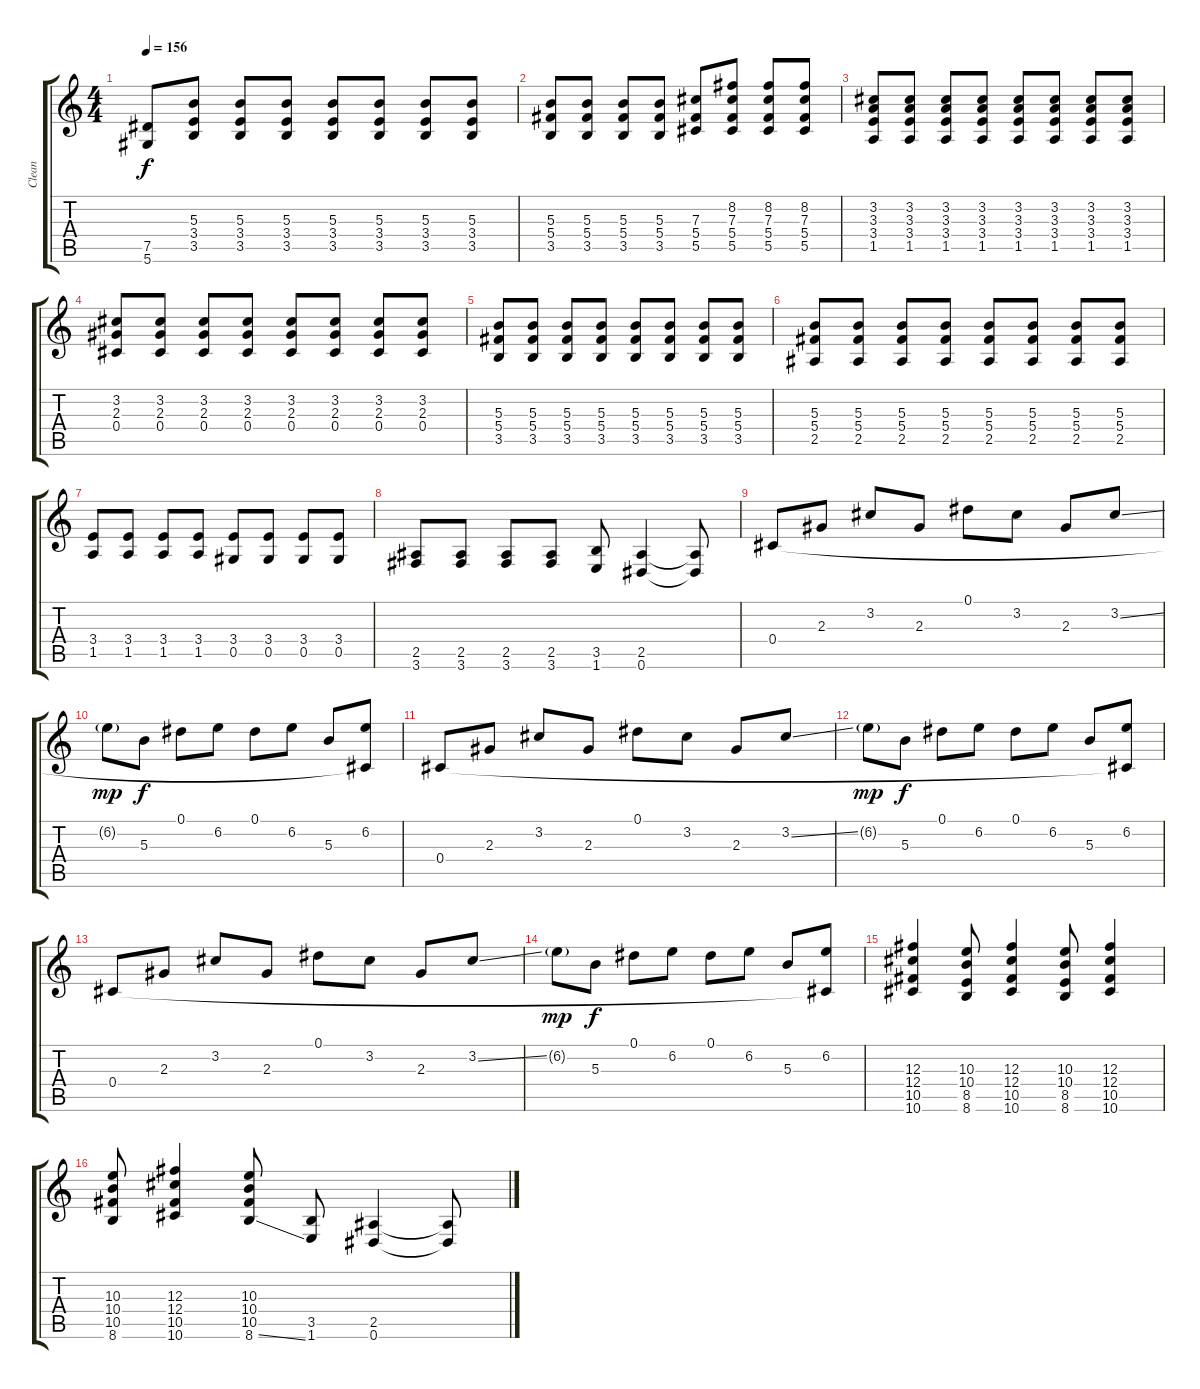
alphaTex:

\track ("Clean" "Clean") {instrument electricguitarclean}
\staff {score tabs}
\tuning (Eb4 Bb3 Gb3 Db3 Ab2 Eb2) {hide}
\ts (4 4)
\tempo 156
\clef g2
\ks c
(7.5 5.6).8{dy f} (5.3 3.4 3.5).8 (5.3 3.4 3.5).8 (5.3 3.4 3.5).8 (5.3 3.4 3.5).8 (5.3 3.4 3.5).8 (5.3 3.4 3.5).8 (5.3 3.4 3.5).8 |
(5.3 5.4 3.5).8 (5.3 5.4 3.5).8 (5.3 5.4 3.5).8 (5.3 5.4 3.5).8 (7.3 5.4 5.5).8 (8.2 7.3 5.4 5.5).8 (8.2 7.3 5.4 5.5).8 (8.2 7.3 5.4 5.5).8 |
(3.2 3.3 3.4 1.5).8 (3.2 3.3 3.4 1.5).8 (3.2 3.3 3.4 1.5).8 (3.2 3.3 3.4 1.5).8 (3.2 3.3 3.4 1.5).8 (3.2 3.3 3.4 1.5).8 (3.2 3.3 3.4 1.5).8 (3.2 3.3 3.4 1.5).8 |
(3.2 2.3 0.4).8 (3.2 2.3 0.4).8 (3.2 2.3 0.4).8 (3.2 2.3 0.4).8 (3.2 2.3 0.4).8 (3.2 2.3 0.4).8 (3.2 2.3 0.4).8 (3.2 2.3 0.4).8 |
(5.3 5.4 3.5).8 (5.3 5.4 3.5).8 (5.3 5.4 3.5).8 (5.3 5.4 3.5).8 (5.3 5.4 3.5).8 (5.3 5.4 3.5).8 (5.3 5.4 3.5).8 (5.3 5.4 3.5).8 |
(5.3 5.4 2.5).8 (5.3 5.4 2.5).8 (5.3 5.4 2.5).8 (5.3 5.4 2.5).8 (5.3 5.4 2.5).8 (5.3 5.4 2.5).8 (5.3 5.4 2.5).8 (5.3 5.4 2.5).8 |
(3.4 1.5).8 (3.4 1.5).8 (3.4 1.5).8 (3.4 1.5).8 (3.4 0.5).8 (3.4 0.5).8 (3.4 0.5).8 (3.4 0.5).8 |
(2.5 3.6).8 (2.5 3.6).8 (2.5 3.6).8 (2.5 3.6).8 (3.5 1.6).8 (2.5 0.6).4 (2.5{t} 0.6{t}).8 |
0.4.8 2.3.8 3.2.8 2.3.8 0.1.8 3.2.8 2.3.8 3.2{ss}.8 |
6.2{g}.8{dy mp} 5.3.8{dy f} 0.1.8 6.2.8 0.1.8 6.2.8 5.3.8 (6.2 0.4{t}).8 |
0.4.8 2.3.8 3.2.8 2.3.8 0.1.8 3.2.8 2.3.8 3.2{ss}.8 |
6.2{g}.8{dy mp} 5.3.8{dy f} 0.1.8 6.2.8 0.1.8 6.2.8 5.3.8 (6.2 0.4{t}).8 |
0.4.8 2.3.8 3.2.8 2.3.8 0.1.8 3.2.8 2.3.8 3.2{ss}.8 |
6.2{g}.8{dy mp} 5.3.8{dy f} 0.1.8 6.2.8 0.1.8 6.2.8 5.3.8 (6.2 0.4{t}).8 |
(12.3 12.4 10.5 10.6).4 (10.3 10.4 8.5 8.6).8 (12.3 12.4 10.5 10.6).4 (10.3 10.4 8.5 8.6).8 (12.3 12.4 10.5 10.6).4 |
(10.3 10.4 10.5 8.6).8 (12.3 12.4 10.5 10.6).4 (10.3 10.4 10.5 8.6{ss}).8 (3.5 1.6).8 (2.5 0.6).4 (2.5{t} 0.6{t}).8
